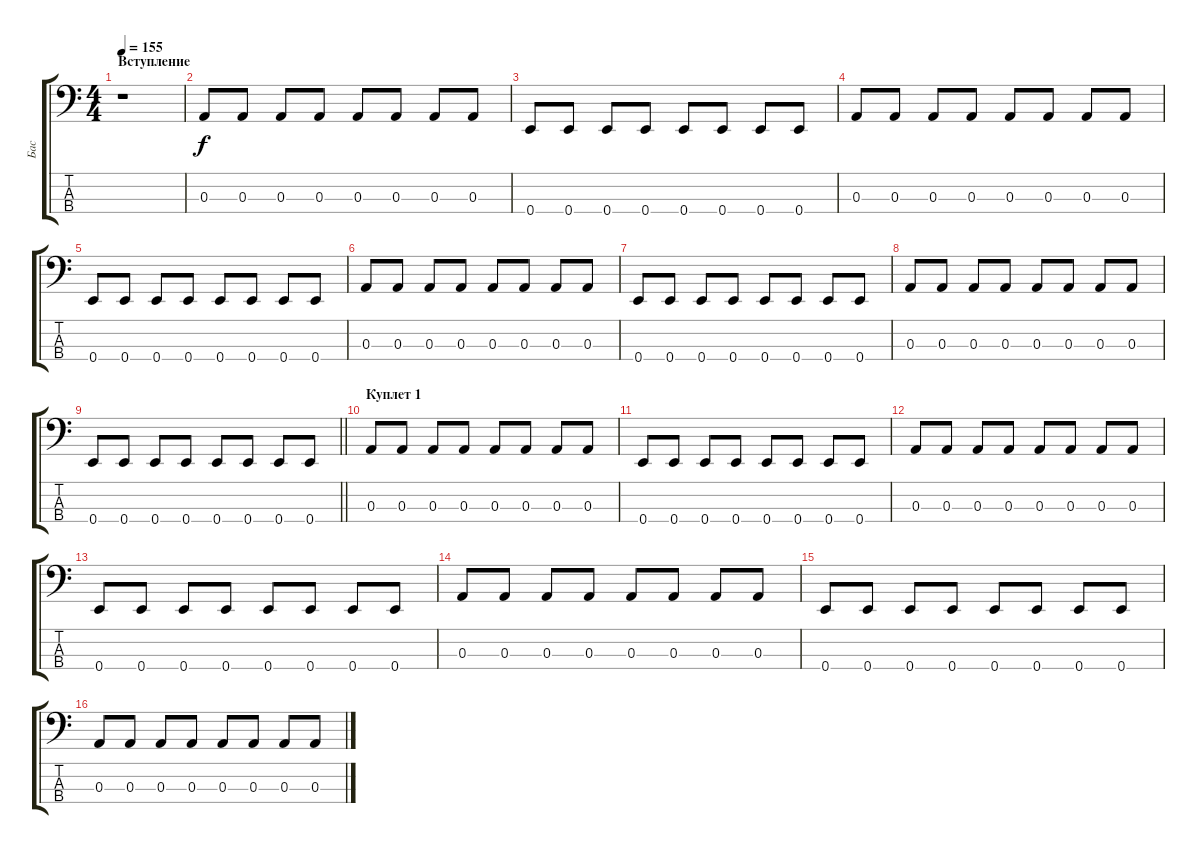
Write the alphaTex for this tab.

\track ("Бас" "Бас") {instrument electricbassfinger}
\staff {score tabs}
\tuning (G2 D2 A1 E1) {hide}
\ts (4 4)
\section ("" "Вступление")
\tempo 155
\clef f4
\ks c
r.1{dy f instrument electricbassfinger} |
0.3.8 0.3.8 0.3.8 0.3.8 0.3.8 0.3.8 0.3.8 0.3.8 |
0.4.8 0.4.8 0.4.8 0.4.8 0.4.8 0.4.8 0.4.8 0.4.8 |
0.3.8 0.3.8 0.3.8 0.3.8 0.3.8 0.3.8 0.3.8 0.3.8 |
0.4.8 0.4.8 0.4.8 0.4.8 0.4.8 0.4.8 0.4.8 0.4.8 |
0.3.8 0.3.8 0.3.8 0.3.8 0.3.8 0.3.8 0.3.8 0.3.8 |
0.4.8 0.4.8 0.4.8 0.4.8 0.4.8 0.4.8 0.4.8 0.4.8 |
0.3.8 0.3.8 0.3.8 0.3.8 0.3.8 0.3.8 0.3.8 0.3.8 |
\barLineRight lightlight
0.4.8 0.4.8 0.4.8 0.4.8 0.4.8 0.4.8 0.4.8 0.4.8 |
\section ("" "Куплет 1")
0.3.8 0.3.8 0.3.8 0.3.8 0.3.8 0.3.8 0.3.8 0.3.8 |
0.4.8 0.4.8 0.4.8 0.4.8 0.4.8 0.4.8 0.4.8 0.4.8 |
0.3.8 0.3.8 0.3.8 0.3.8 0.3.8 0.3.8 0.3.8 0.3.8 |
0.4.8 0.4.8 0.4.8 0.4.8 0.4.8 0.4.8 0.4.8 0.4.8 |
0.3.8 0.3.8 0.3.8 0.3.8 0.3.8 0.3.8 0.3.8 0.3.8 |
0.4.8 0.4.8 0.4.8 0.4.8 0.4.8 0.4.8 0.4.8 0.4.8 |
0.3.8 0.3.8 0.3.8 0.3.8 0.3.8 0.3.8 0.3.8 0.3.8
